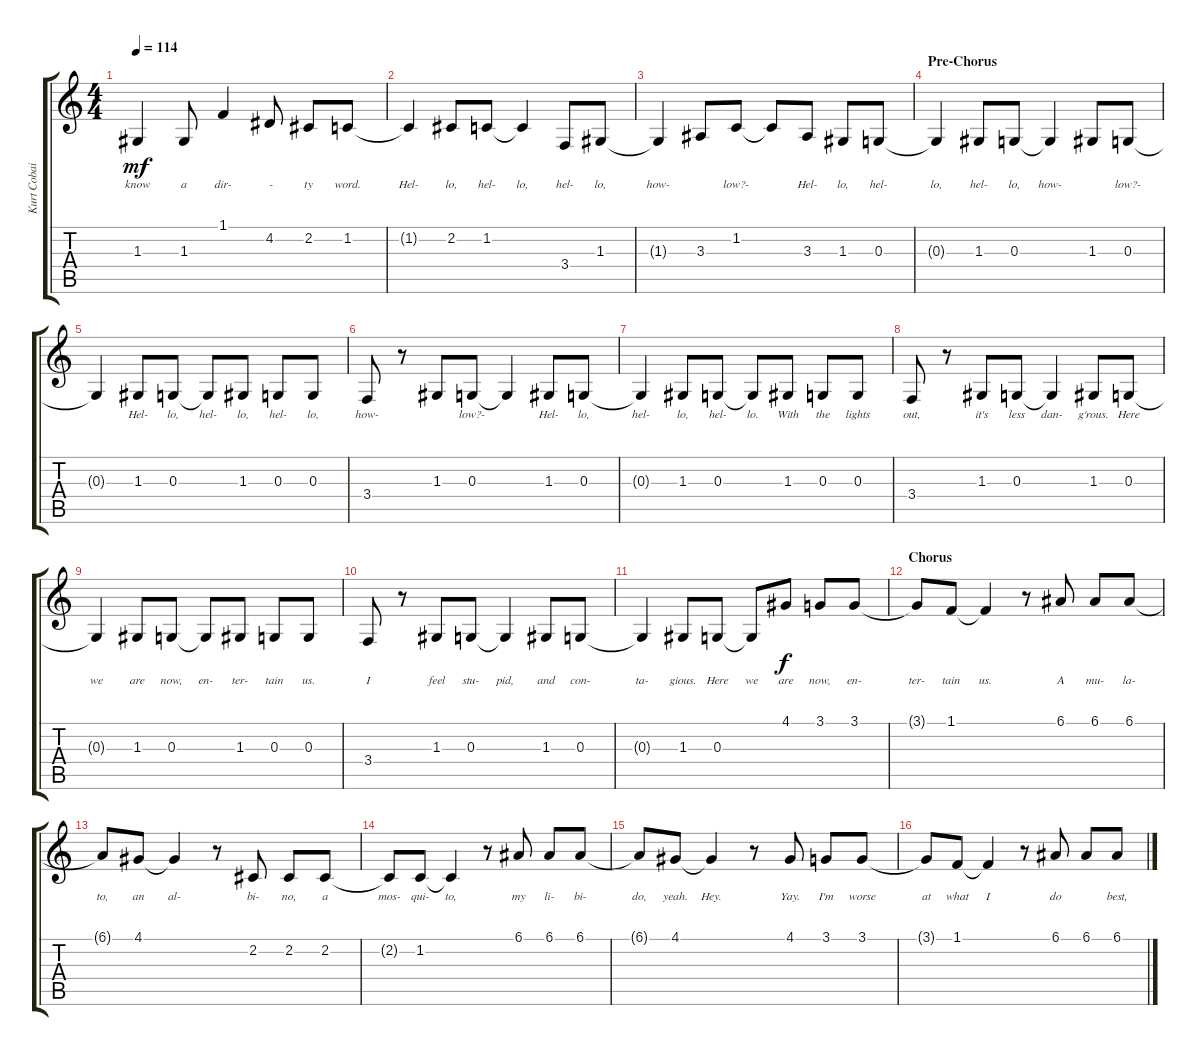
\track ("Kurt Cobain - Vocals" "Kurt Cobai") {instrument tenorsax}
\staff {score tabs}
\tuning (E4 B3 G3 D3 A2 E2) {hide}
\ts (4 4)
\tempo 114
\clef g2
\ks c
1.3{t}.4{lyrics (0 "know") lyrics (1 "") lyrics (2 "") lyrics (3 "") lyrics (4 "") dy mf} 1.3.8{lyrics (0 "a") lyrics (1 "") lyrics (2 "") lyrics (3 "") lyrics (4 "")} 1.1.4{lyrics (0 "dir-") lyrics (1 "") lyrics (2 "") lyrics (3 "") lyrics (4 "")} 4.2.8{lyrics (0 " -") lyrics (1 "") lyrics (2 "") lyrics (3 "") lyrics (4 "")} 2.2.8{lyrics (0 "ty") lyrics (1 "") lyrics (2 "") lyrics (3 "") lyrics (4 "")} 1.2.8{lyrics (0 "word.") lyrics (1 "") lyrics (2 "") lyrics (3 "") lyrics (4 "")} |
1.2{t}.4{lyrics (0 "Hel-") lyrics (1 "") lyrics (2 "") lyrics (3 "") lyrics (4 "")} 2.2.8{lyrics (0 "lo,") lyrics (1 "") lyrics (2 "") lyrics (3 "") lyrics (4 "")} 1.2.8{lyrics (0 "hel-") lyrics (1 "") lyrics (2 "") lyrics (3 "") lyrics (4 "")} 1.2{t}.4{lyrics (0 "lo,") lyrics (1 "") lyrics (2 "") lyrics (3 "") lyrics (4 "")} 3.4.8{lyrics (0 "hel-") lyrics (1 "") lyrics (2 "") lyrics (3 "") lyrics (4 "")} 1.3.8{lyrics (0 "lo,") lyrics (1 "") lyrics (2 "") lyrics (3 "") lyrics (4 "")} |
1.3{t}.4{lyrics (0 "how-") lyrics (1 "") lyrics (2 "") lyrics (3 "") lyrics (4 "")} 3.3.8{lyrics (0 " ") lyrics (1 "") lyrics (2 "") lyrics (3 "") lyrics (4 "")} 1.2.8{lyrics (0 "low?-") lyrics (1 "") lyrics (2 "") lyrics (3 "") lyrics (4 "")} 1.2{t}.8{lyrics (0 " ") lyrics (1 "") lyrics (2 "") lyrics (3 "") lyrics (4 "")} 3.3.8{lyrics (0 "Hel-") lyrics (1 "") lyrics (2 "") lyrics (3 "") lyrics (4 "")} 1.3.8{lyrics (0 "lo,") lyrics (1 "") lyrics (2 "") lyrics (3 "") lyrics (4 "")} 0.3.8{lyrics (0 "hel-") lyrics (1 "") lyrics (2 "") lyrics (3 "") lyrics (4 "")} |
\section ("" "Pre-Chorus")
0.3{t}.4{lyrics (0 "lo,") lyrics (1 "") lyrics (2 "") lyrics (3 "") lyrics (4 "")} 1.3.8{lyrics (0 "hel-") lyrics (1 "") lyrics (2 "") lyrics (3 "") lyrics (4 "")} 0.3.8{lyrics (0 "lo,") lyrics (1 "") lyrics (2 "") lyrics (3 "") lyrics (4 "")} 0.3{t}.4{lyrics (0 "how-") lyrics (1 "") lyrics (2 "") lyrics (3 "") lyrics (4 "")} 1.3.8{lyrics (0 " ") lyrics (1 "") lyrics (2 "") lyrics (3 "") lyrics (4 "")} 0.3.8{lyrics (0 "low?-") lyrics (1 "") lyrics (2 "") lyrics (3 "") lyrics (4 "")} |
0.3{t}.4{lyrics (0 " ") lyrics (1 "") lyrics (2 "") lyrics (3 "") lyrics (4 "")} 1.3.8{lyrics (0 "Hel-") lyrics (1 "") lyrics (2 "") lyrics (3 "") lyrics (4 "")} 0.3.8{lyrics (0 "lo,") lyrics (1 "") lyrics (2 "") lyrics (3 "") lyrics (4 "")} 0.3{t}.8{lyrics (0 "hel-") lyrics (1 "") lyrics (2 "") lyrics (3 "") lyrics (4 "")} 1.3.8{lyrics (0 "lo,") lyrics (1 "") lyrics (2 "") lyrics (3 "") lyrics (4 "")} 0.3.8{lyrics (0 "hel-") lyrics (1 "") lyrics (2 "") lyrics (3 "") lyrics (4 "")} 0.3.8{lyrics (0 "lo,") lyrics (1 "") lyrics (2 "") lyrics (3 "") lyrics (4 "")} |
3.4.8{lyrics (0 "how-") lyrics (1 "") lyrics (2 "") lyrics (3 "") lyrics (4 "")} r.8 1.3.8{lyrics (0 " ") lyrics (1 "") lyrics (2 "") lyrics (3 "") lyrics (4 "")} 0.3.8{lyrics (0 "low?-") lyrics (1 "") lyrics (2 "") lyrics (3 "") lyrics (4 "")} 0.3{t}.4{lyrics (0 " ") lyrics (1 "") lyrics (2 "") lyrics (3 "") lyrics (4 "")} 1.3.8{lyrics (0 "Hel-") lyrics (1 "") lyrics (2 "") lyrics (3 "") lyrics (4 "")} 0.3.8{lyrics (0 "lo,") lyrics (1 "") lyrics (2 "") lyrics (3 "") lyrics (4 "")} |
0.3{t}.4{lyrics (0 "hel-") lyrics (1 "") lyrics (2 "") lyrics (3 "") lyrics (4 "")} 1.3.8{lyrics (0 "lo,") lyrics (1 "") lyrics (2 "") lyrics (3 "") lyrics (4 "")} 0.3.8{lyrics (0 "hel-") lyrics (1 "") lyrics (2 "") lyrics (3 "") lyrics (4 "")} 0.3{t}.8{lyrics (0 "lo.") lyrics (1 "") lyrics (2 "") lyrics (3 "") lyrics (4 "")} 1.3.8{lyrics (0 "With") lyrics (1 "") lyrics (2 "") lyrics (3 "") lyrics (4 "")} 0.3.8{lyrics (0 "the") lyrics (1 "") lyrics (2 "") lyrics (3 "") lyrics (4 "")} 0.3.8{lyrics (0 "lights") lyrics (1 "") lyrics (2 "") lyrics (3 "") lyrics (4 "")} |
3.4.8{lyrics (0 "out,") lyrics (1 "") lyrics (2 "") lyrics (3 "") lyrics (4 "")} r.8 1.3.8{lyrics (0 "it's") lyrics (1 "") lyrics (2 "") lyrics (3 "") lyrics (4 "")} 0.3.8{lyrics (0 "less") lyrics (1 "") lyrics (2 "") lyrics (3 "") lyrics (4 "")} 0.3{t}.4{lyrics (0 "dan-") lyrics (1 "") lyrics (2 "") lyrics (3 "") lyrics (4 "")} 1.3.8{lyrics (0 "g'rous.") lyrics (1 "") lyrics (2 "") lyrics (3 "") lyrics (4 "")} 0.3.8{lyrics (0 "Here") lyrics (1 "") lyrics (2 "") lyrics (3 "") lyrics (4 "")} |
0.3{t}.4{lyrics (0 "we") lyrics (1 "") lyrics (2 "") lyrics (3 "") lyrics (4 "")} 1.3.8{lyrics (0 "are") lyrics (1 "") lyrics (2 "") lyrics (3 "") lyrics (4 "")} 0.3.8{lyrics (0 "now,") lyrics (1 "") lyrics (2 "") lyrics (3 "") lyrics (4 "")} 0.3{t}.8{lyrics (0 "en-") lyrics (1 "") lyrics (2 "") lyrics (3 "") lyrics (4 "")} 1.3.8{lyrics (0 "ter-") lyrics (1 "") lyrics (2 "") lyrics (3 "") lyrics (4 "")} 0.3.8{lyrics (0 "tain") lyrics (1 "") lyrics (2 "") lyrics (3 "") lyrics (4 "")} 0.3.8{lyrics (0 "us.") lyrics (1 "") lyrics (2 "") lyrics (3 "") lyrics (4 "")} |
3.4.8{lyrics (0 "I") lyrics (1 "") lyrics (2 "") lyrics (3 "") lyrics (4 "")} r.8 1.3.8{lyrics (0 "feel") lyrics (1 "") lyrics (2 "") lyrics (3 "") lyrics (4 "")} 0.3.8{lyrics (0 "stu-") lyrics (1 "") lyrics (2 "") lyrics (3 "") lyrics (4 "")} 0.3{t}.4{lyrics (0 "pid,") lyrics (1 "") lyrics (2 "") lyrics (3 "") lyrics (4 "")} 1.3.8{lyrics (0 "and") lyrics (1 "") lyrics (2 "") lyrics (3 "") lyrics (4 "")} 0.3.8{lyrics (0 "con-") lyrics (1 "") lyrics (2 "") lyrics (3 "") lyrics (4 "")} |
0.3{t}.4{lyrics (0 "ta-") lyrics (1 "") lyrics (2 "") lyrics (3 "") lyrics (4 "")} 1.3.8{lyrics (0 "gious.") lyrics (1 "") lyrics (2 "") lyrics (3 "") lyrics (4 "")} 0.3.8{lyrics (0 "Here") lyrics (1 "") lyrics (2 "") lyrics (3 "") lyrics (4 "")} 0.3{t}.8{lyrics (0 "we") lyrics (1 "") lyrics (2 "") lyrics (3 "") lyrics (4 "")} 4.1.8{lyrics (0 "are") lyrics (1 "") lyrics (2 "") lyrics (3 "") lyrics (4 "") dy f} 3.1.8{lyrics (0 "now,") lyrics (1 "") lyrics (2 "") lyrics (3 "") lyrics (4 "")} 3.1.8{lyrics (0 "en-") lyrics (1 "") lyrics (2 "") lyrics (3 "") lyrics (4 "")} |
\section ("" "Chorus")
3.1{t}.8{lyrics (0 "ter-") lyrics (1 "") lyrics (2 "") lyrics (3 "") lyrics (4 "")} 1.1.8{lyrics (0 "tain") lyrics (1 "") lyrics (2 "") lyrics (3 "") lyrics (4 "")} 1.1{t}.4{lyrics (0 "us.") lyrics (1 "") lyrics (2 "") lyrics (3 "") lyrics (4 "")} r.8 6.1.8{lyrics (0 "A") lyrics (1 "") lyrics (2 "") lyrics (3 "") lyrics (4 "")} 6.1.8{lyrics (0 "mu-") lyrics (1 "") lyrics (2 "") lyrics (3 "") lyrics (4 "")} 6.1.8{lyrics (0 "la-") lyrics (1 "") lyrics (2 "") lyrics (3 "") lyrics (4 "")} |
6.1{t}.8{lyrics (0 "to,") lyrics (1 "") lyrics (2 "") lyrics (3 "") lyrics (4 "")} 4.1.8{lyrics (0 "an") lyrics (1 "") lyrics (2 "") lyrics (3 "") lyrics (4 "")} 4.1{t}.4{lyrics (0 "al-") lyrics (1 "") lyrics (2 "") lyrics (3 "") lyrics (4 "")} r.8 2.2.8{lyrics (0 "bi-") lyrics (1 "") lyrics (2 "") lyrics (3 "") lyrics (4 "")} 2.2.8{lyrics (0 "no,") lyrics (1 "") lyrics (2 "") lyrics (3 "") lyrics (4 "")} 2.2.8{lyrics (0 "a") lyrics (1 "") lyrics (2 "") lyrics (3 "") lyrics (4 "")} |
2.2{t}.8{lyrics (0 "mos-") lyrics (1 "") lyrics (2 "") lyrics (3 "") lyrics (4 "")} 1.2.8{lyrics (0 "qui-") lyrics (1 "") lyrics (2 "") lyrics (3 "") lyrics (4 "")} 1.2{t}.4{lyrics (0 "to,") lyrics (1 "") lyrics (2 "") lyrics (3 "") lyrics (4 "")} r.8 6.1.8{lyrics (0 "my") lyrics (1 "") lyrics (2 "") lyrics (3 "") lyrics (4 "")} 6.1.8{lyrics (0 "li-") lyrics (1 "") lyrics (2 "") lyrics (3 "") lyrics (4 "")} 6.1.8{lyrics (0 "bi-") lyrics (1 "") lyrics (2 "") lyrics (3 "") lyrics (4 "")} |
6.1{t}.8{lyrics (0 "do,") lyrics (1 "") lyrics (2 "") lyrics (3 "") lyrics (4 "")} 4.1.8{lyrics (0 "yeah.") lyrics (1 "") lyrics (2 "") lyrics (3 "") lyrics (4 "")} 4.1{t}.4{lyrics (0 "Hey.") lyrics (1 "") lyrics (2 "") lyrics (3 "") lyrics (4 "")} r.8 4.1.8{lyrics (0 "Yay.") lyrics (1 "") lyrics (2 "") lyrics (3 "") lyrics (4 "")} 3.1.8{lyrics (0 "I'm") lyrics (1 "") lyrics (2 "") lyrics (3 "") lyrics (4 "")} 3.1.8{lyrics (0 "worse") lyrics (1 "") lyrics (2 "") lyrics (3 "") lyrics (4 "")} |
3.1{t}.8{lyrics (0 "at") lyrics (1 "") lyrics (2 "") lyrics (3 "") lyrics (4 "")} 1.1.8{lyrics (0 "what") lyrics (1 "") lyrics (2 "") lyrics (3 "") lyrics (4 "")} 1.1{t}.4{lyrics (0 "I") lyrics (1 "") lyrics (2 "") lyrics (3 "") lyrics (4 "")} r.8 6.1.8{lyrics (0 "do") lyrics (1 "") lyrics (2 "") lyrics (3 "") lyrics (4 "")} 6.1.8{lyrics (0 " ") lyrics (1 "") lyrics (2 "") lyrics (3 "") lyrics (4 "")} 6.1.8{lyrics (0 "best,") lyrics (1 "") lyrics (2 "") lyrics (3 "") lyrics (4 "")}
